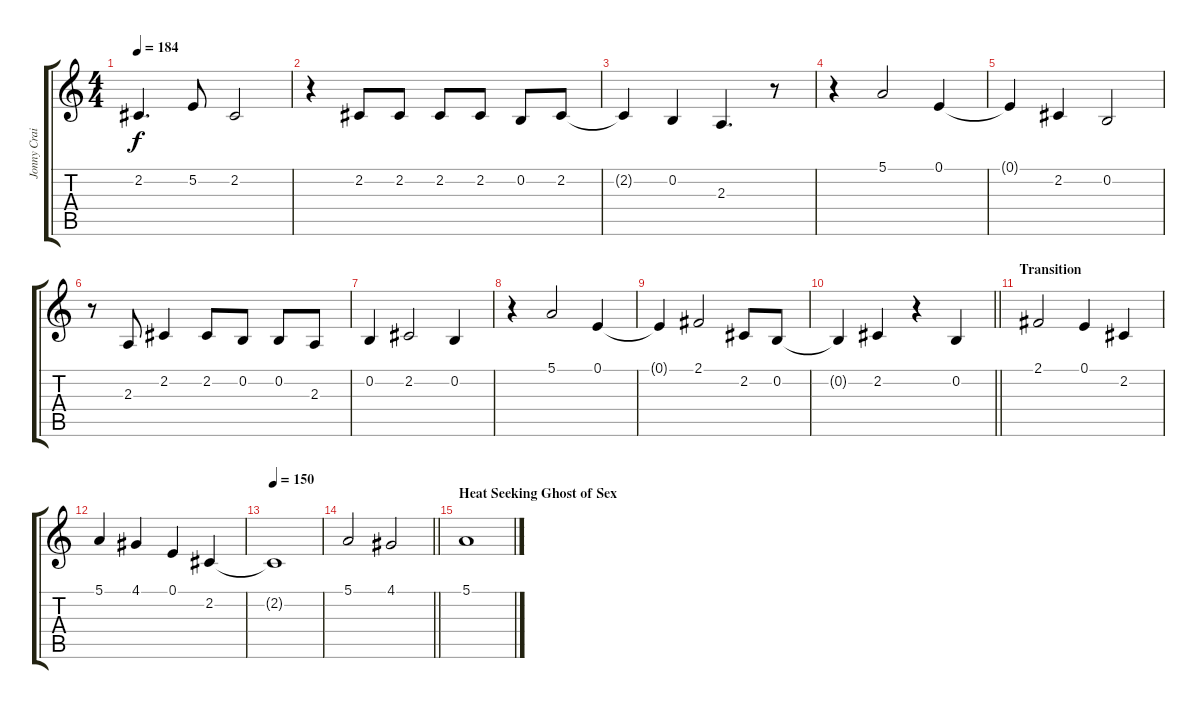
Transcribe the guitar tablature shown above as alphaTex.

\track ("Jonny Craig (Vocals)" "Jonny Crai") {instrument tenorsax}
\staff {score tabs}
\tuning (E4 B3 G3 D3 A2 E2) {hide}
\ts (4 4)
\tempo 184
\clef g2
\ks c
2.2{t}.4{d dy f} 5.2.8 2.2.2 |
r.4 2.2.8 2.2.8 2.2.8 2.2.8 0.2.8 2.2.8 |
2.2{t}.4 0.2.4 2.3.4{d} r.8 |
r.4 5.1.2 0.1.4 |
0.1{t}.4 2.2.4 0.2.2 |
r.8 2.3.8 2.2.4 2.2.8 0.2.8 0.2.8 2.3.8 |
0.2.4 2.2.2 0.2.4 |
r.4 5.1.2 0.1.4 |
0.1{t}.4 2.1.2 2.2.8 0.2.8 |
\barLineRight lightlight
0.2{t}.4 2.2.4 r.4 0.2.4 |
\section ("" "Transition")
2.1.2 0.1.4 2.2.4 |
5.1.4 4.1.4 0.1.4 2.2.4 |
\tempo 150
2.2{t}.1 |
\barLineRight lightlight
5.1.2 4.1.2 |
\section ("" "Heat Seeking Ghost of Sex")
5.1.1
